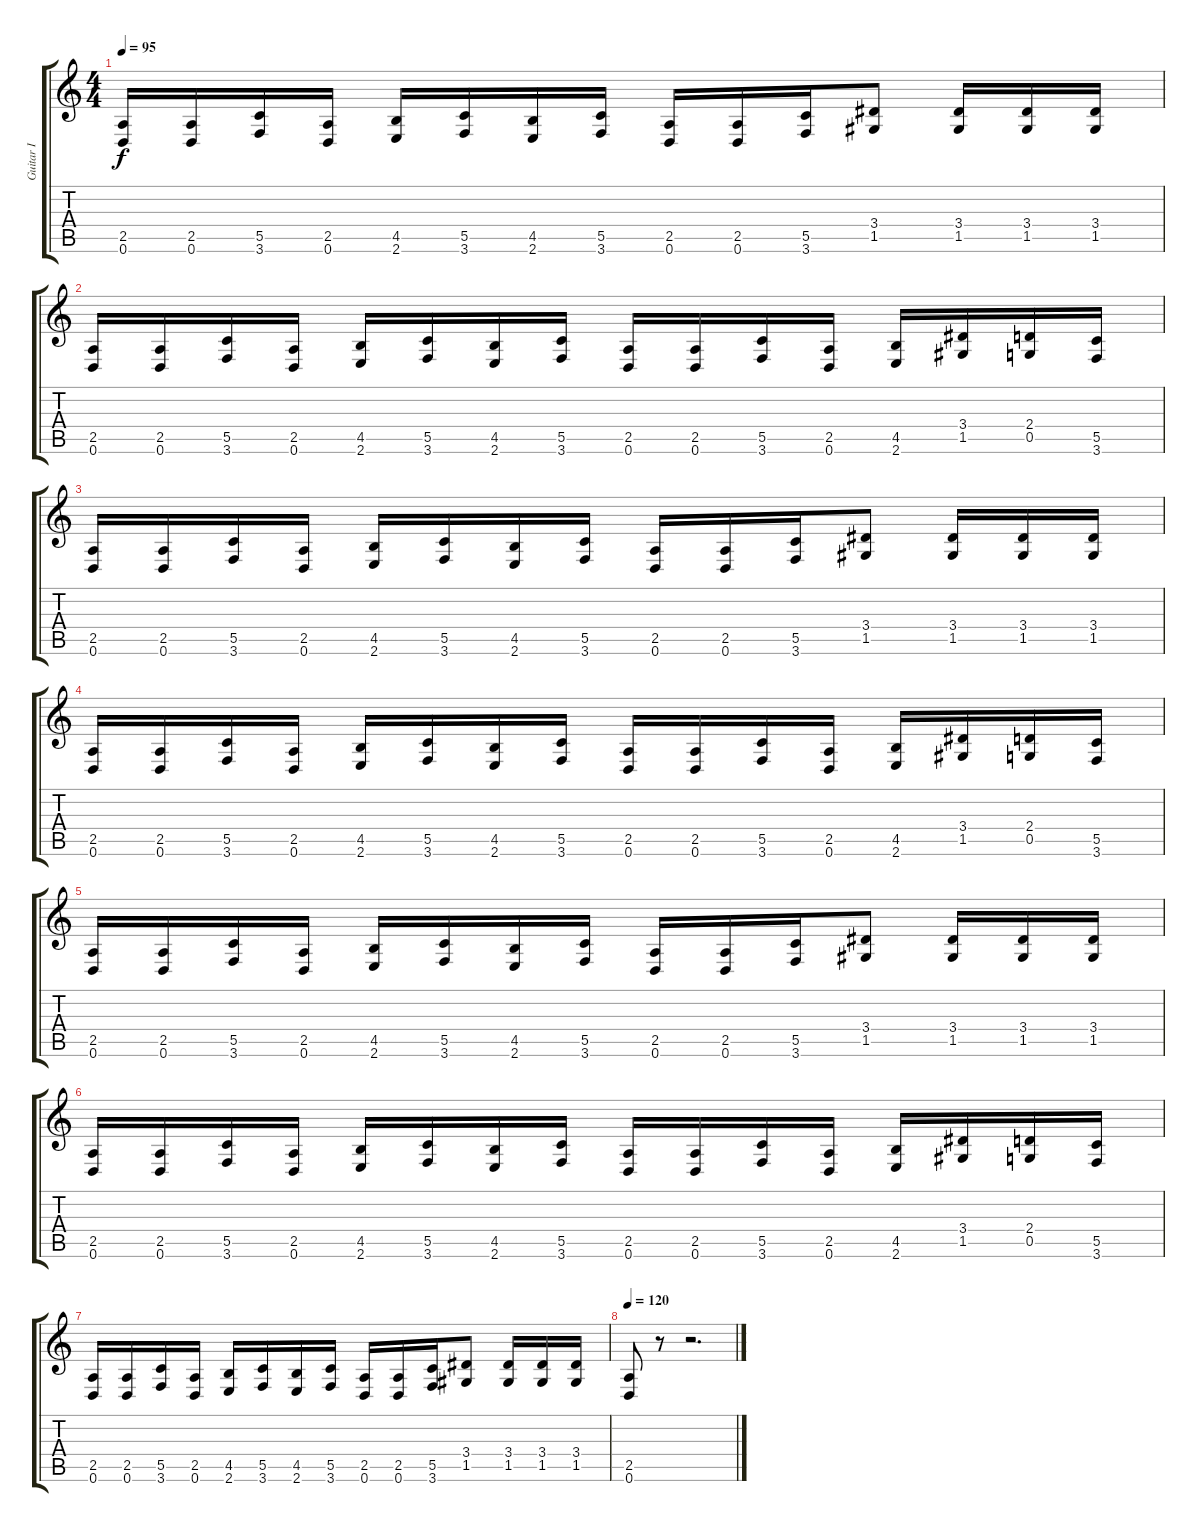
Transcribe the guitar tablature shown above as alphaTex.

\track ("Guitar I" "Guitar I") {instrument distortionguitar}
\staff {score tabs}
\tuning (D4 A3 F3 C3 G2 D2) {hide}
\ts (4 4)
\tempo 95
\clef g2
\ks c
(2.5 0.6).16{dy f} (2.5 0.6).16 (5.5 3.6).16 (2.5 0.6).16 (4.5 2.6).16 (5.5 3.6).16 (4.5 2.6).16 (5.5 3.6).16 (2.5 0.6).16 (2.5 0.6).16 (5.5 3.6).16 (3.4 1.5).8 (3.4 1.5).16 (3.4 1.5).16 (3.4 1.5).16 |
(2.5 0.6).16 (2.5 0.6).16 (5.5 3.6).16 (2.5 0.6).16 (4.5 2.6).16 (5.5 3.6).16 (4.5 2.6).16 (5.5 3.6).16 (2.5 0.6).16 (2.5 0.6).16 (5.5 3.6).16 (2.5 0.6).16 (4.5 2.6).16 (3.4 1.5).16 (2.4 0.5).16 (5.5 3.6).16 |
(2.5 0.6).16 (2.5 0.6).16 (5.5 3.6).16 (2.5 0.6).16 (4.5 2.6).16 (5.5 3.6).16 (4.5 2.6).16 (5.5 3.6).16 (2.5 0.6).16 (2.5 0.6).16 (5.5 3.6).16 (3.4 1.5).8 (3.4 1.5).16 (3.4 1.5).16 (3.4 1.5).16 |
(2.5 0.6).16 (2.5 0.6).16 (5.5 3.6).16 (2.5 0.6).16 (4.5 2.6).16 (5.5 3.6).16 (4.5 2.6).16 (5.5 3.6).16 (2.5 0.6).16 (2.5 0.6).16 (5.5 3.6).16 (2.5 0.6).16 (4.5 2.6).16 (3.4 1.5).16 (2.4 0.5).16 (5.5 3.6).16 |
(2.5 0.6).16 (2.5 0.6).16 (5.5 3.6).16 (2.5 0.6).16 (4.5 2.6).16 (5.5 3.6).16 (4.5 2.6).16 (5.5 3.6).16 (2.5 0.6).16 (2.5 0.6).16 (5.5 3.6).16 (3.4 1.5).8 (3.4 1.5).16 (3.4 1.5).16 (3.4 1.5).16 |
(2.5 0.6).16 (2.5 0.6).16 (5.5 3.6).16 (2.5 0.6).16 (4.5 2.6).16 (5.5 3.6).16 (4.5 2.6).16 (5.5 3.6).16 (2.5 0.6).16 (2.5 0.6).16 (5.5 3.6).16 (2.5 0.6).16 (4.5 2.6).16 (3.4 1.5).16 (2.4 0.5).16 (5.5 3.6).16 |
(2.5 0.6).16 (2.5 0.6).16 (5.5 3.6).16 (2.5 0.6).16 (4.5 2.6).16 (5.5 3.6).16 (4.5 2.6).16 (5.5 3.6).16 (2.5 0.6).16 (2.5 0.6).16 (5.5 3.6).16 (3.4 1.5).8 (3.4 1.5).16 (3.4 1.5).16 (3.4 1.5).16 |
\tempo 120
(2.5 0.6).8 r.8 r.2{d}
